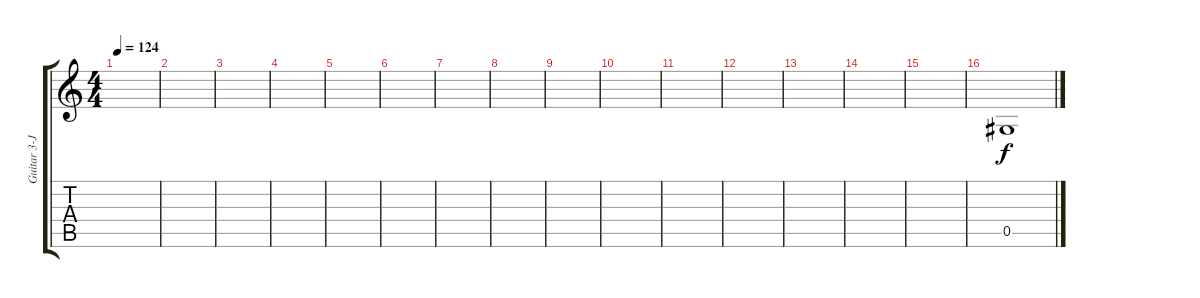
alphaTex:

\track ("Guitar 3-Jade Puget" "Guitar 3-J") {instrument overdrivenguitar}
\staff {score tabs}
\tuning (Eb4 Bb3 Gb3 Db3 Ab2 Eb2) {hide}
\ts (4 4)
\tempo 124
\clef g2
\ks c
|
|
|
|
|
|
|
|
|
|
|
|
|
|
|
0.5.1
